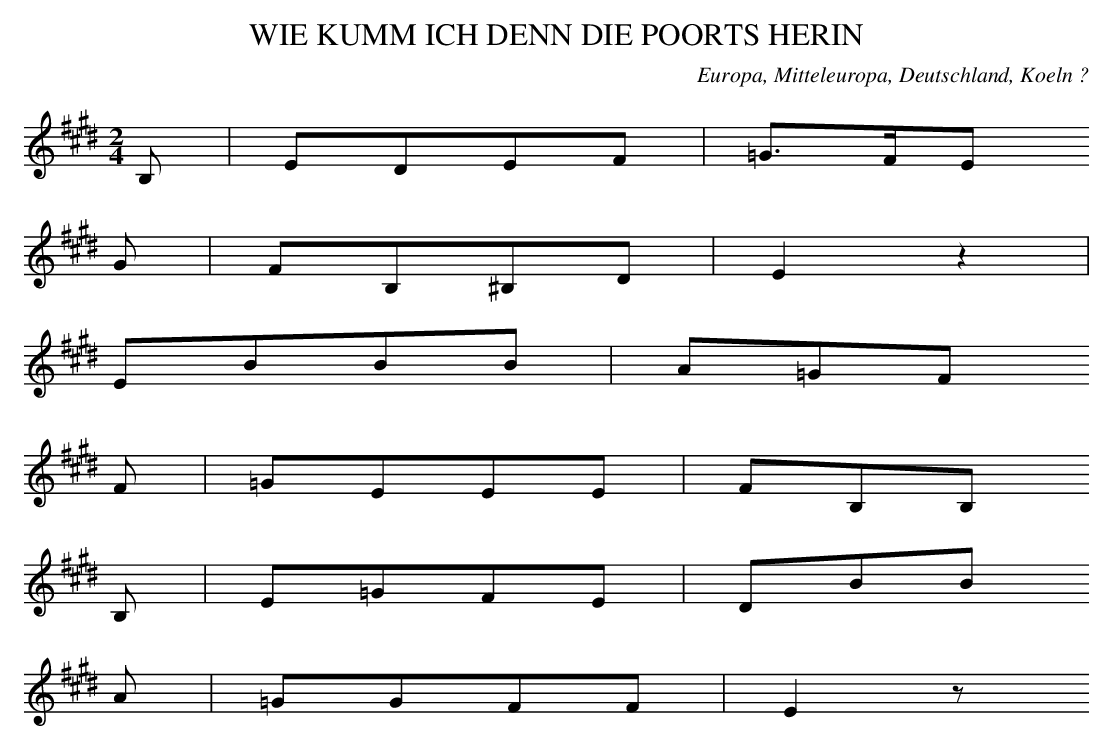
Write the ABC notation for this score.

X:1
T: WIE KUMM ICH DENN DIE POORTS HERIN
O: Europa, Mitteleuropa, Deutschland, Koeln ?
M: 2/4
L: 1/16
K: E
B,2 | E2D2E2F2 | =G3FE2
G2 | F2B,2^B,2D2 | E4z4 |
E2B2B2B2 | A2=G2F2
F2 | =G2E2E2E2 | F2B,2B,2
B,2 | E2=G2F2E2 | D2B2B2
A2 | =G2G2F2F2 | E4z2
